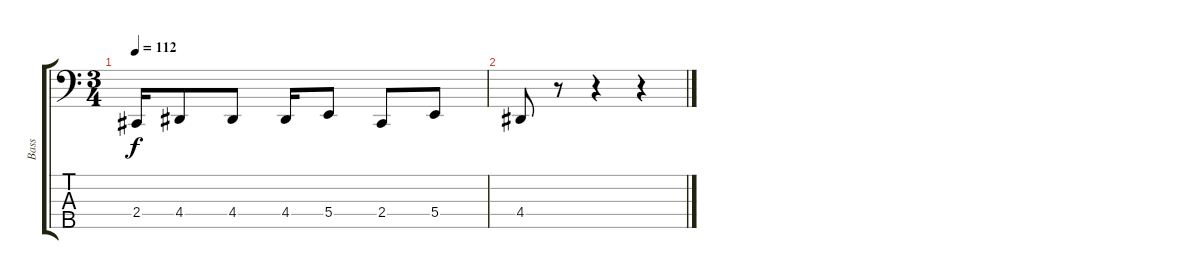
\track ("Bass" "Bass") {instrument electricbassfinger}
\staff {score tabs}
\tuning (E2 B1 Gb1 B0 Bb0) {hide}
\ts (3 4)
\tempo 112
\clef f4
\ks c
2.4.16{dy f} 4.4.8 4.4.8 4.4.16 5.4.8 2.4.8 5.4.8 |
4.4.8 r.8 r.4 r.4
